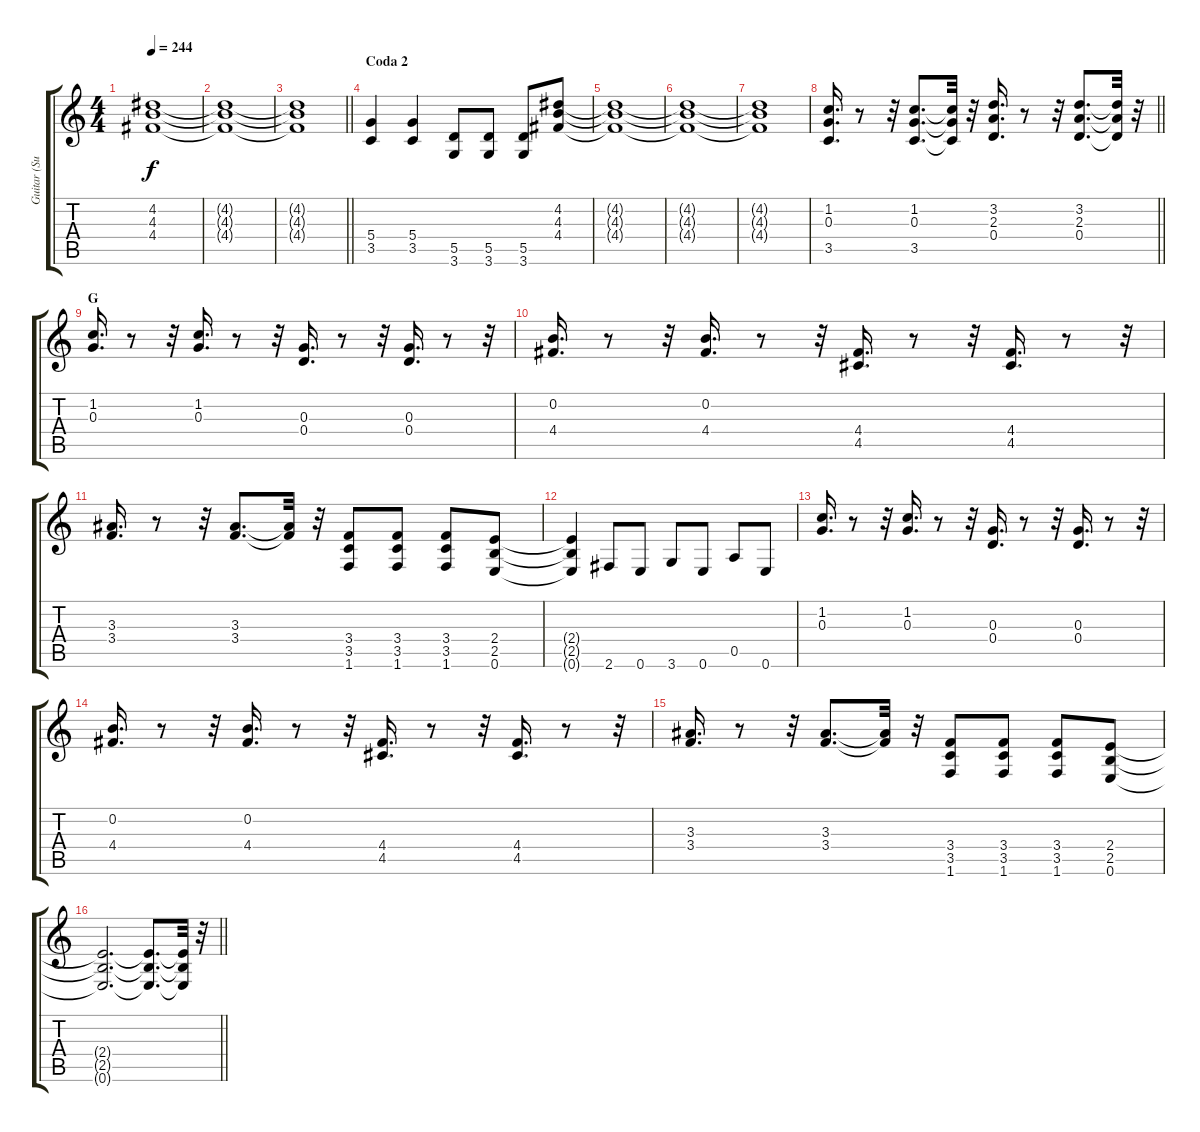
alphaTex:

\track ("Guitar (Sugizo)" "Guitar (Su") {instrument distortionguitar}
\staff {score tabs}
\tuning (E4 B3 G3 D3 A2 E2) {hide}
\ts (4 4)
\tempo 244
\clef g2
\ks c
(4.2{t} 4.3{t} 4.4{t}).1{dy f} |
(4.2{t} 4.3{t} 4.4{t}).1 |
\barLineRight lightlight
(4.2{t} 4.3{t} 4.4{t}).1 |
\section ("" "Coda 2")
(5.4 3.5).4 (5.4 3.5).4 (5.5 3.6).8 (5.5 3.6).8 (5.5 3.6).8 (4.2 4.3 4.4).8 |
(4.2{t} 4.3{t} 4.4{t}).1 |
(4.2{t} 4.3{t} 4.4{t}).1 |
(4.2{t} 4.3{t} 4.4{t}).1 |
\barLineRight lightlight
(1.2 0.3 3.5).16{d instrument distortionguitar} r.8 r.32 (1.2 0.3 3.5).8{d} (1.2{t} 0.3{t} 3.5{t}).32 r.32 (3.2 2.3 0.4).16{d} r.8 r.32 (3.2 2.3 0.4).8{d} (3.2{t} 2.3{t} 0.4{t}).32 r.32 |
\section ("" "G")
(1.2 0.3).16{d} r.8 r.32 (1.2 0.3).16{d} r.8 r.32 (0.3 0.4).16{d} r.8 r.32 (0.3 0.4).16{d} r.8 r.32 |
(0.2 4.4).16{d} r.8 r.32 (0.2 4.4).16{d} r.8 r.32 (4.4 4.5).16{d} r.8 r.32 (4.4 4.5).16{d} r.8 r.32 |
(3.3 3.4).16{d} r.8 r.32 (3.3 3.4).8{d} (3.3{t} 3.4{t}).32 r.32 (3.4 3.5 1.6).8 (3.4 3.5 1.6).8 (3.4 3.5 1.6).8 (2.4 2.5 0.6).8 |
(2.4{t} 2.5{t} 0.6{t}).4 2.6.8 0.6.8 3.6.8 0.6.8 0.5.8 0.6.8 |
(1.2 0.3).16{d} r.8 r.32 (1.2 0.3).16{d} r.8 r.32 (0.3 0.4).16{d} r.8 r.32 (0.3 0.4).16{d} r.8 r.32 |
(0.2 4.4).16{d} r.8 r.32 (0.2 4.4).16{d} r.8 r.32 (4.4 4.5).16{d} r.8 r.32 (4.4 4.5).16{d} r.8 r.32 |
(3.3 3.4).16{d} r.8 r.32 (3.3 3.4).8{d} (3.3{t} 3.4{t}).32 r.32 (3.4 3.5 1.6).8 (3.4 3.5 1.6).8 (3.4 3.5 1.6).8 (2.4 2.5 0.6).8 |
\barLineRight lightlight
(2.4{t} 2.5{t} 0.6{t}).2{d} (2.4{t} 2.5{t} 0.6{t}).8{d} (2.4{t} 2.5{t} 0.6{t}).32 r.32
